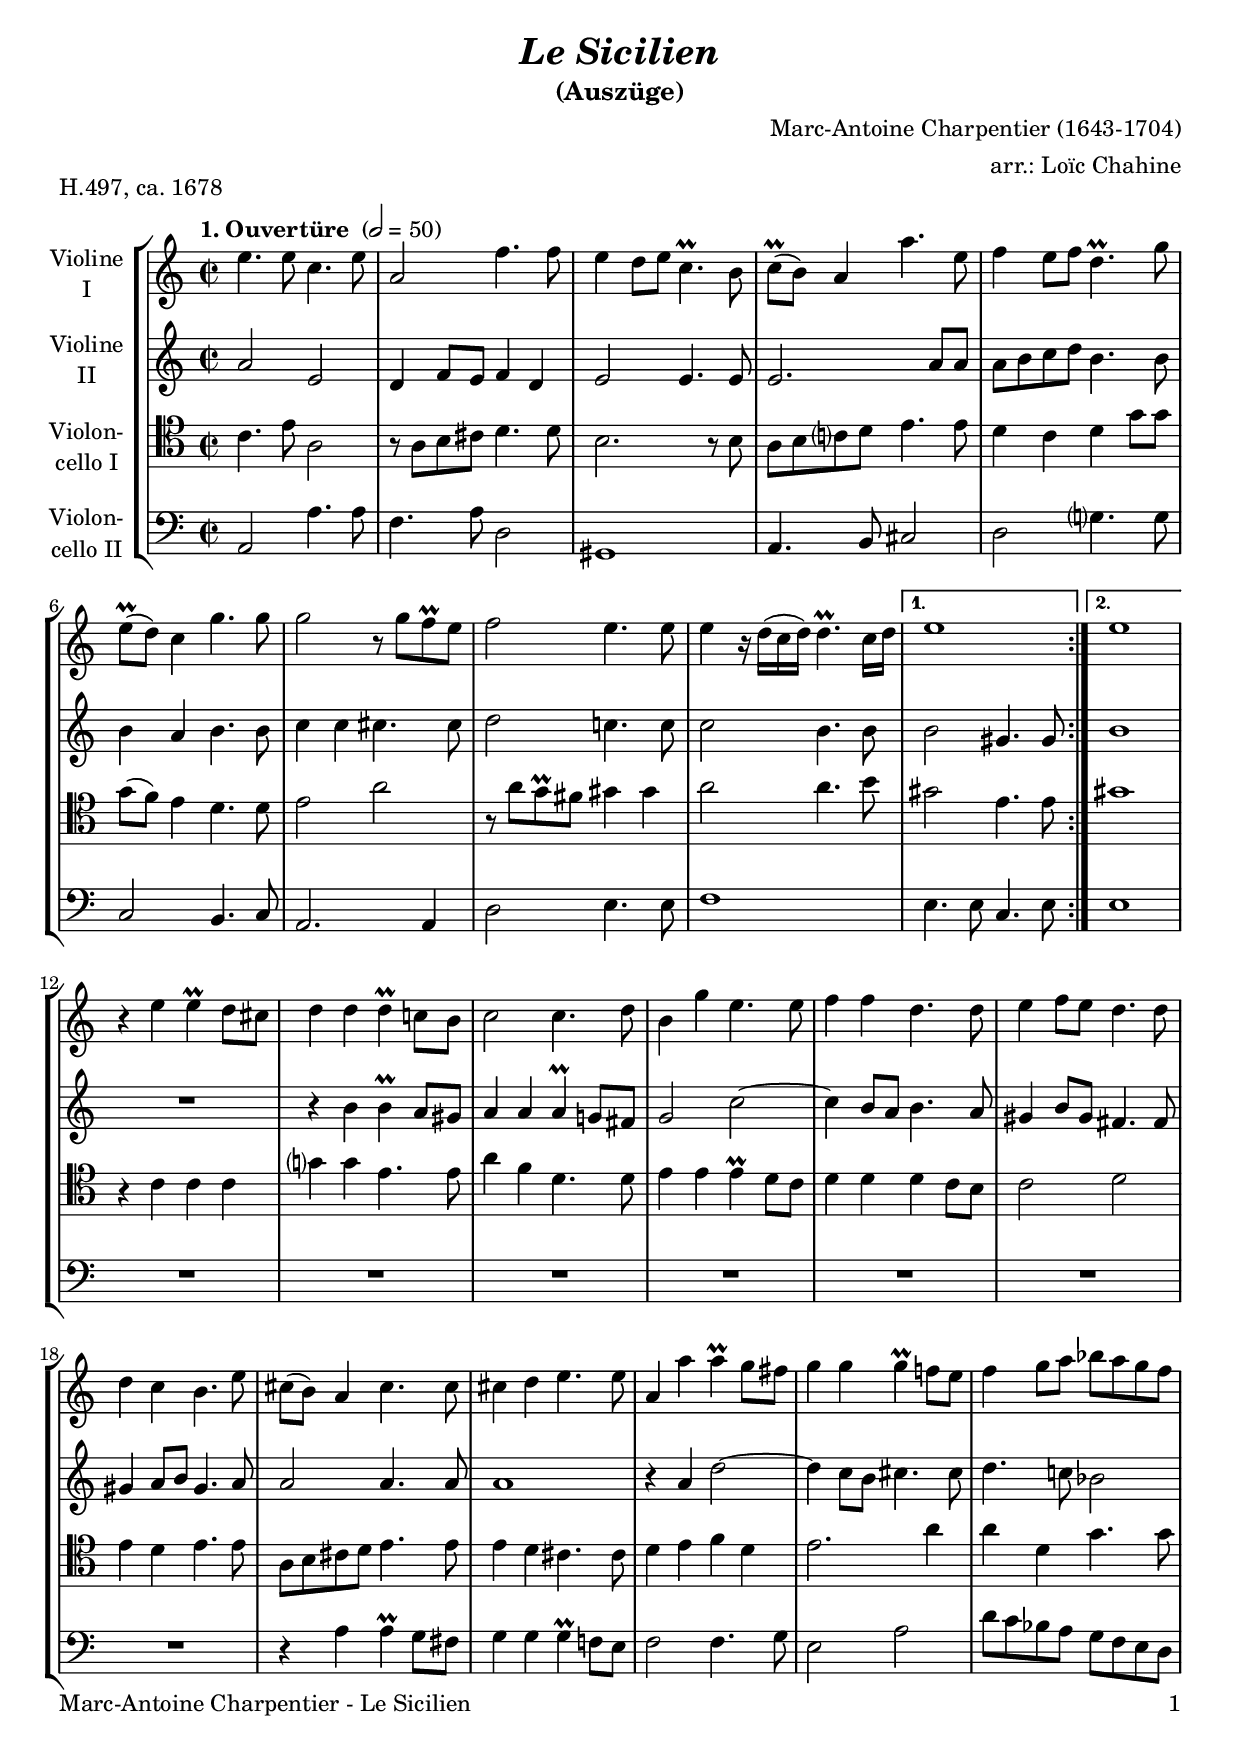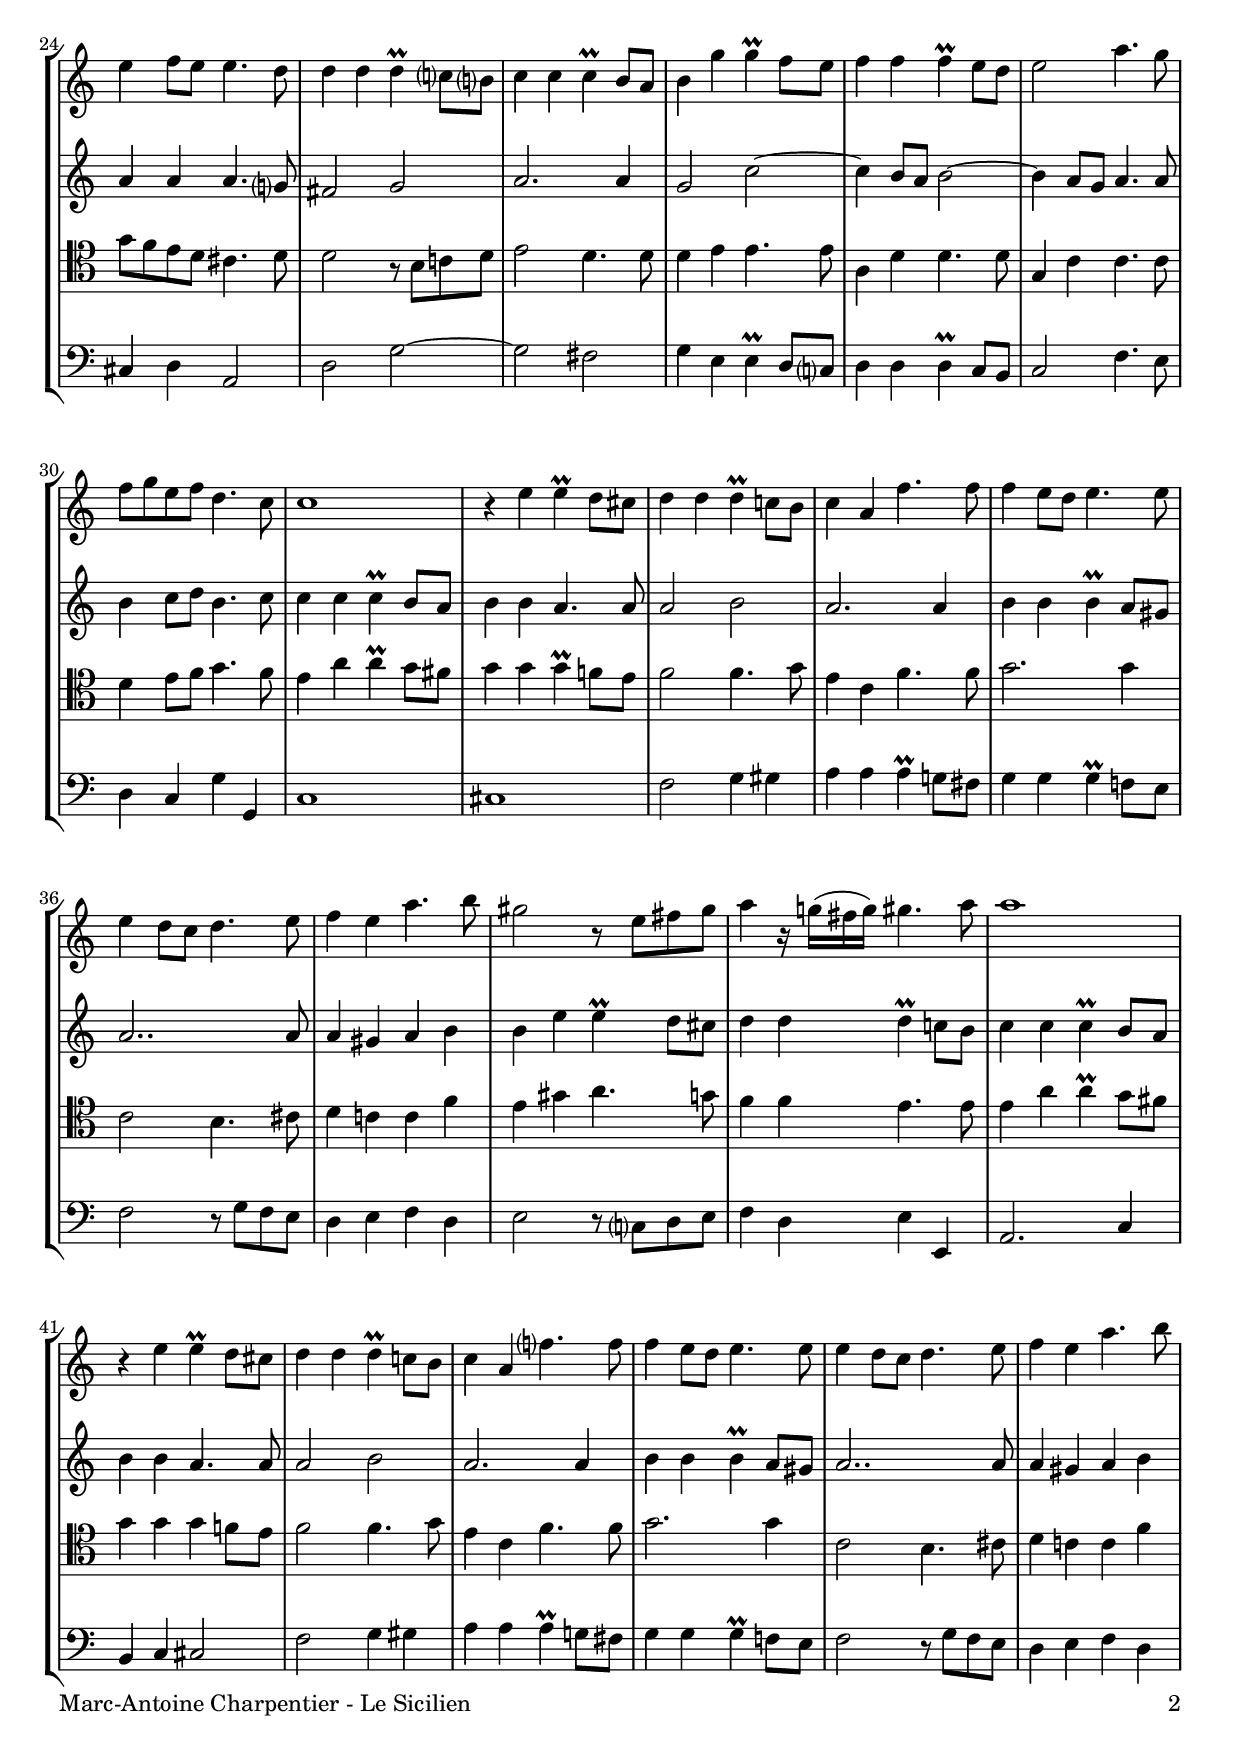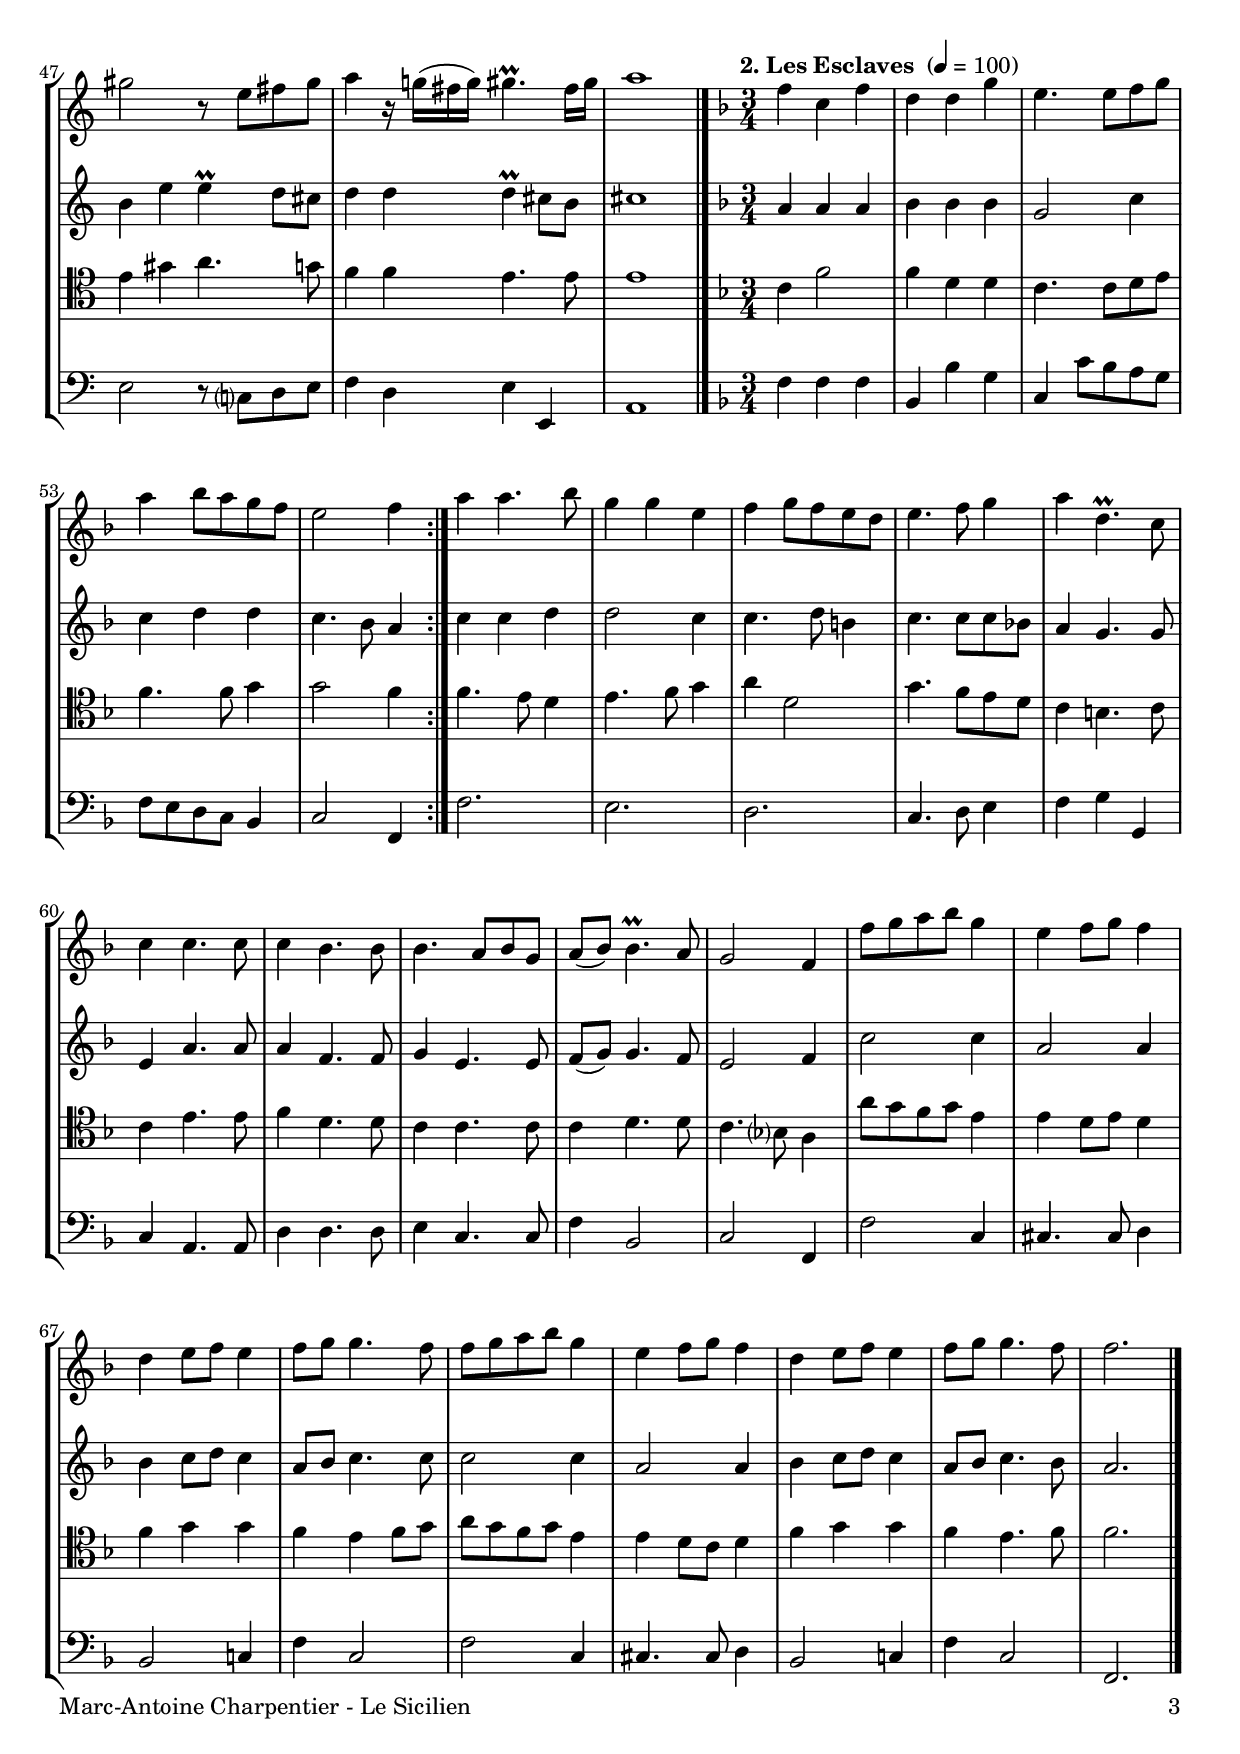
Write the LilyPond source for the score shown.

\version "2.24.1"
\include "deutsch.ly"

#(set-global-staff-size 20)

\header {
  title     = \markup \bold \italic "Le Sicilien"
  subtitle  = "(Auszüge)"
  composer  = "Marc-Antoine Charpentier (1643-1704)"
  arranger  = "arr.: Loïc Chahine"
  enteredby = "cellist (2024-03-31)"
  piece     = "H.497, ca. 1678"
}

voiceconsts = {
  \key a \minor
  \time 2/2
  \clef "treble"
%  \numericTimeSignature
  \compressEmptyMeasures
  % Set default beaming for all staves
%  \set Timing.beamExceptions = #'()
%  \set Timing.baseMoment     = #(ly:make-moment 1 4)
%  \set Timing.beatStructure  = #'(1 1 1)
}

mist = "string ensemble 1"
mivl = "violin"
miba = "cello"
mipz = "pizzicato strings"

introa = { \tempo "1. Ouvertüre "    2=50 }
introb = { \tempo "2. Les Esclaves " 4=100 \time 3/4 \key f \major }

va = \relative c'' {
  \voiceconsts

  \introa
  \repeat volta 2 {
    e4. e8 c4. e8
    a,2 f'4. f8
    e4 d8 e c4.\prall h8
    c(\prall h) a4 a'4. e8
    f4 e8 f d4.\prall g8
    e(\prall d) c4 g'4. g8

    g2 r8 g f\prall e
    f2 e4. e8
    e4 r16 d( c d) d4.\prall c16 d
  }
  \alternative {
    { e1 }
    { e }
  }
  r4 e e\prall d8 cis
  d4 d d\prall c!8 h

  c2 c4. d8
  h4 g' e4. e8
  f4 f d4. d8
  e4 f8 e d4. d8
  d4 c h4. e8
  cis( h) a4 cis4. cis8

  cis4 d e4. e8
  a,4 a' a\prall g8 fis
  g4 g g\prall f!8 e
  f4 g8 a b a g f
  e4 f8 e e4. d8
  d4 d d\prall c?8 h?

  c4 c c\prall h8 a
  h4 g' g\prall f8 e
  f4 f f\prall e8 d
  e2 a4. g8
  f g e f d4. c8
  c1

  r4 e e\prall d8 cis
  d4 d d\prall c!8 h
  c4 a f'4. f8
  f4 e8 d e4. e8
  e4 d8 c d4. e8
  f4 e a4. h8

  gis2 r8 e fis gis
  a4 r16 g!( fis g) gis4. a8
  a1
  r4 e e\prall d8 cis
  d4 d d\prall c!8 h
  c4 a f'?4. f8

  f4 e8 d e4. e8
  e4 d8 c d4. e8
  f4 e a4. h8
  gis2 r8 e fis gis
  a4 r16 g!( fis g) gis4.\prall fis16 gis
  a1 \bar "|."

  \introb
  \repeat volta 2 {
    f4 c f
    d d g
    e4. e8 f g
    a4 b8 a g f
    e2 f4
  }
  a a4. b8

  g4 g e
  f g8 f e d
  e4. f8 g4
  a d,4.\prall c8
  c4 c4. c8
  c4 b4. b8

  b4. a8 b g
  a( b) b4.\prall a8
  g2 f4
  f'8 g a b g4
  e f8 g f4
  d e8 f e4

  f8 g g4. f8
  f g a b g4
  e f8 g f4
  d e8 f e4
  f8 g g4. f8
  f2. \bar "|."
}

vb = \relative c'' {
  \voiceconsts

  \introa
  \repeat volta 2 {
    a2 e
    d4 f8 e f4 d
    e2 e4. e8
    e2. a8 a
    a h c d h4. h8
    h4 a h4. h8

    c4 c cis4. cis8
    d2 c!4. c8
    c2 h4. h8
  }
  \alternative {
    { h2 gis4. gis8 }
    { h1 }
  }
  R
  r4 h h\prall a8 gis

  a4 a a\prall g!8 fis
  g2 c~
  c4 h8 a h4. a8
  gis4 h8 gis fis4. fis8
  gis4 a8 h gis4. a8
  a2 a4. a8

  a1
  r4 a d2~
  d4 c8 h cis4. cis8
  d4. c!8 b2
  a4 a a4. g?8
  fis2 g

  a2. a4
  g2 c~
  c4 h8 a h2~
  h4 a8 g a4. a8
  h4 c8 d h4. c8
  c4 c c\prall h8 a

  h4 h a4. a8
  a2 h
  a2. a4
  h h h\prall a8 gis
  a2.. a8
  a4 gis a h

  h e e\prall d8 cis
  d4 d d\prall c!8 h
  c4 c c\prall h8 a
  h4 h a4. a8
  a2 h
  a2. a4

  h h h\prall a8 gis
  a2.. a8
  a4 gis a h
  h e e\prall d8 cis
  d4 d d\prall cis8 h
  cis1 \bar "|."

  \introb
  \repeat volta 2 {
    a4 a a
    b b b
    g2 c4
    c d d
    c4. b8 a4
  }
  c c d

  d2 c4
  c4. d8 h4
  c4. c8 c b!
  a4 g4. g8
  e4 a4. a8
  a4 f4. f8

  g4 e4. e8
  f( g) g4. f8
  e2 f4
  c'2 c4
  a2 a4
  b c8 d c4

  a8 b c4. c8
  c2 c4
  a2 a4
  b c8 d c4
  a8 b c4. b8
  a2. \bar "|."
}

vc = \relative c' {
  \voiceconsts
  \clef "tenor"

  \introa
  \repeat volta 2 {
    c4. e8 a,2
    r8 a h cis d4. d8
    h2. r8 h
    a h c? d e4. e8
    d4 c d g8 g
    g( f) e4 d4. d8

    e2 a
    r8 a g\prall fis gis4 gis
    a2 a4. h8
  }
  \alternative {
    { gis2 e4. e8 }
    { gis1 }
  }
  r4 c, c c
  g'? g e4. e8

  a4 f d4. d8
  e4 e e\prall d8 c
  d4 d d c8 h
  c2 d
  e4 d e4. e8
  a, h cis d e4. e8

  e4 d cis4. cis8
  d4 e f d
  e2. a4
  a d, g4. g8
  g f e d cis4. d8
  d2 r8 h c! d

  e2 d4. d8
  d4 e e4. e8
  a,4 d d4. d8
  g,4 c c4. c8
  d4 e8 f g4. f8
  e4 a a\prall g8 fis

  g4 g g\prall f!8 e
  f2 f4. g8
  e4 c f4. f8
  g2. g4
  c,2 h4. cis8
  d4 c! c f

  e gis a4. g8
  f4 f e4. e8
  e4 a a\prall g8 fis
  g4 g g f!8 e
  f2 f4. g8
  e4 c f4. f8

  g2. g4
  c,2 h4. cis8
  d4 c! c f
  e gis a4. g8
  f4 f e4. e8
  e1 \bar "|."

  \introb
  \repeat volta 2 {
    c4 f2
    f4 d d
    c4. c8 d e
    f4. f8 g4
    g2 f4
  }
  f4. e8 d4

  e4. f8 g4
  a d,2
  g4. f8 e d
  c4 h4. c8
  c4 e4. e8
  f4 d4. d8

  c4 c4. c8
  c4 d4. d8
  c4. b?8 a4
  a'8 g f g e4
  e d8 e d4
  f g g

  f e f8 g
  a g f g e4
  e d8 c d4
  f g g
  f e4. f8
  f2. \bar "|."
}

vd = \relative c {
  \voiceconsts
  \clef "bass"

  \introa
  \repeat volta 2 {
    a2 a'4. a8
    f4. a8 d,2
    gis,1
    a4. h8 cis2
    d g?4. g8
    c,2 h4. c8

    a2. a4
    d2 e4. e8
    f1
  }
  \alternative {
    { e4. e8 c4. e8 }
    { e1 }
  }
  R1*7
  r4 a a\prall g8 fis

  g4 g g\prall f!8 e
  f2 f4. g8
  e2 a
  d8 c b a g f e d
  cis4 d a2
  d g~

  g fis
  g4 e e\prall d8 c?
  d4 d d\prall c8 h
  c2 f4. e8
  d4 c g' g,
  c1

  cis
  f2 g4 gis
  a a a\prall g!8 fis
  g4 g g\prall f!8 e
  f2 r8 g f e
  d4 e f d

  e2 r8 c? d e
  f4 d e e,
  a2. c4
  h c cis2
  f g4 gis
  a a a\prall g!8 fis

  g4 g g\prall f!8 e
  f2 r8 g f e
  d4 e f d
  e2 r8 c? d e
  f4 d e e,
  a1 \bar "|."

  \introb
  \repeat volta 2 {
    f'4 f f
    b, b' g
    c, c'8 b a g
    f e d c b4
    c2 f,4
  }
  f'2.

  e
  d
  c4. d8 e4
  f g g,
  c a4. a8
  d4 d4. d8

  e4 c4. c8
  f4 b,2
  c f,4
  f'2 c4
  cis4. cis8 d4
  b2 c!4

  f c2
  f c4
  cis4. cis8 d4
  b2 c!4
  f c2
  f,2. \bar "|."
}


music = \new StaffGroup <<
      \new Staff {
	\set Staff.midiInstrument = \mivl
	\set Staff.instrumentName = \markup \center-column { "Violine" "I" }
	\transpose a a { \va }
      }

      \new Staff {
	\set Staff.midiInstrument = \mivl
	\set Staff.instrumentName = \markup \center-column { "Violine" "II" }
	\transpose a a { \vb }
      }

      \new Staff {
	\set Staff.midiInstrument = \miba
	\set Staff.instrumentName = \markup \center-column { "Violon-" "cello I" }
	\transpose a a { \vc }
      }

      \new Staff {
	\set Staff.midiInstrument = \miba
	\set Staff.instrumentName = \markup \center-column { "Violon-" "cello II" }
	\transpose a a { \vd }
      }
>>

\book {
   \paper {
    print-page-number = ##t
    print-first-page-number = ##t
    ragged-last-bottom = ##f
    oddHeaderMarkup = \markup \null
    evenHeaderMarkup = \markup \null
    oddFooterMarkup = \markup {
      \fill-line {
        \if \should-print-page-number
        "Marc-Antoine Charpentier - Le Sicilien" \fromproperty #'page:page-number-string
      }
    }
    evenFooterMarkup = \oddFooterMarkup
  } \score {
    \music
    \layout {}
  }

  \score {
    \unfoldRepeats \music

    \midi {
      \context {
        \Score
      }
    }
  }
}